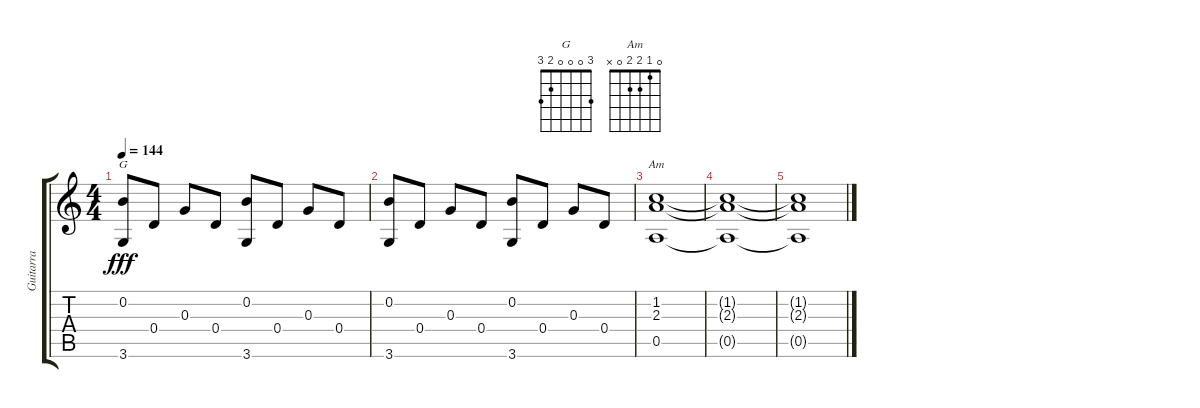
\track ("Guitarra" "Guitarra") {instrument acousticguitarsteel}
\staff {score tabs}
\tuning (E4 B3 G3 D3 A2 E2) {hide}
\chord ("G" 3 0 0 0 2 3)
\chord ("Am" 0 1 2 2 0 x)
\ts (4 4)
\tempo 144
\clef g2
\ks aminor
(0.2 3.6).8{ch "G" dy fff} 0.4.8 0.3.8 0.4.8 (0.2 3.6).8 0.4.8 0.3.8 0.4.8 |
(0.2 3.6).8 0.4.8 0.3.8 0.4.8 (0.2 3.6).8 0.4.8 0.3.8 0.4.8 |
(1.2 2.3 0.5).1{ch "Am" volume 4} |
(1.2{t} 2.3{t} 0.5{t}).1 |
(1.2{t} 2.3{t} 0.5{t}).1
